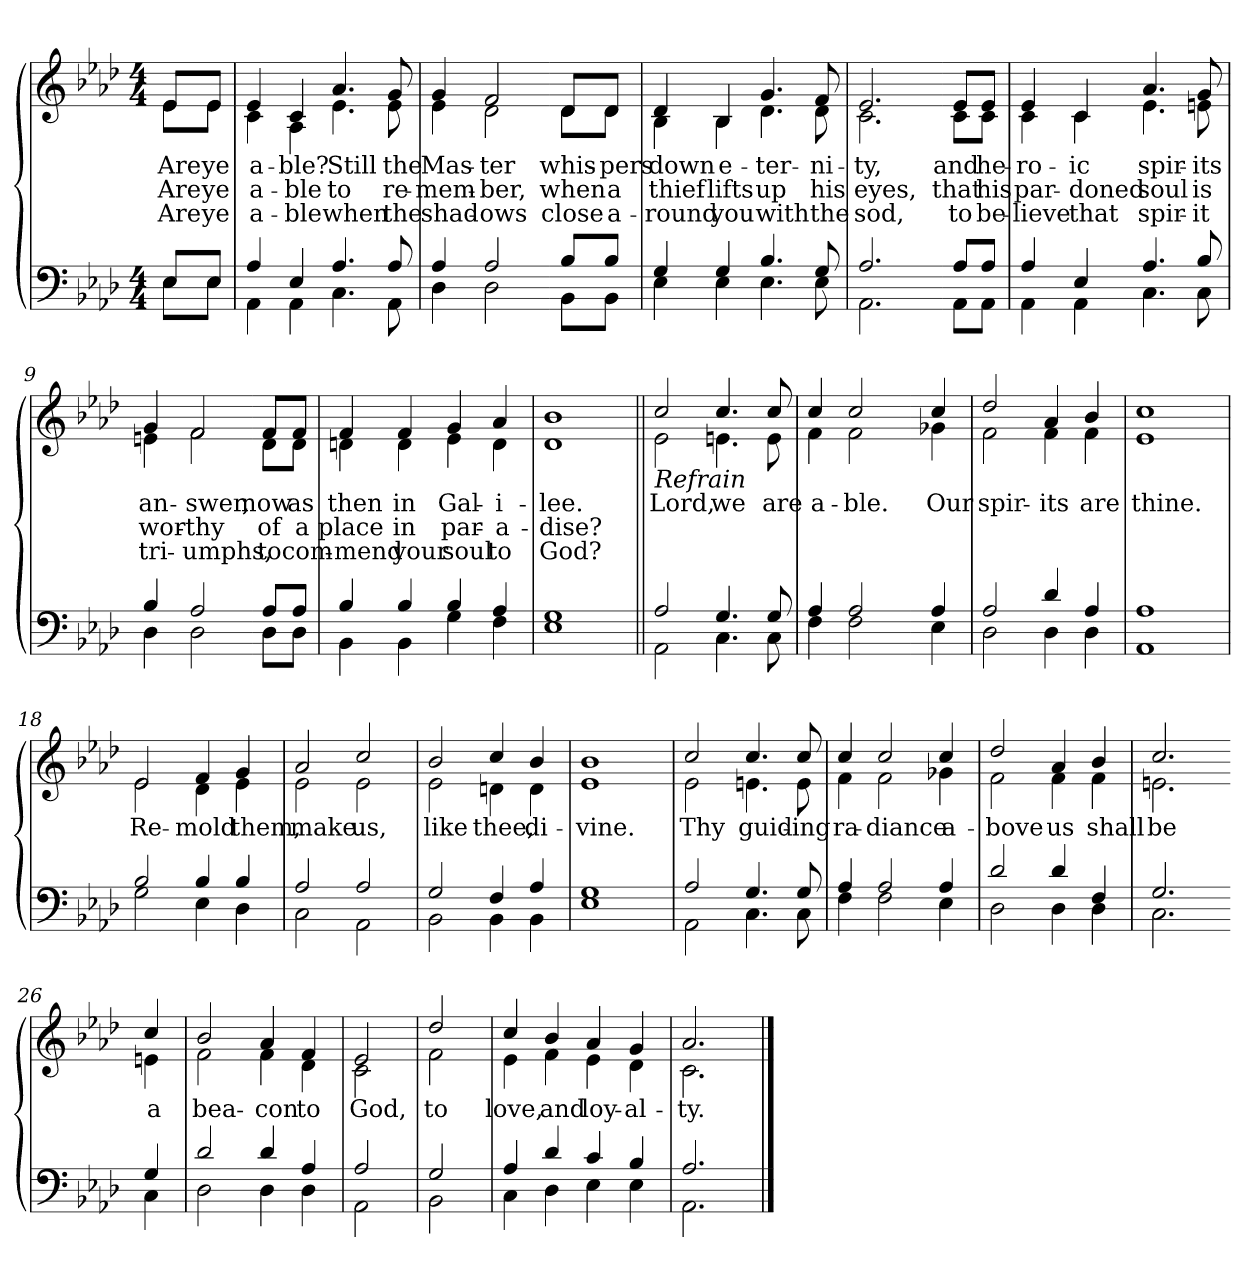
**kern	**kern	**text	**text	**text
*part2	*part1	*part1	*part1	*part1
*staff2	*staff1	*staff1	*staff1	*staff1
*clefF4	*clefG2	*	*	*
*k[b-e-a-d-]	*k[b-e-a-d-]	*	*	*
*M4/4	*M4/4	*	*	*
=1	=1	=1	=1	=1
*^	*	*	*	*
!	!	!LO:TX:b:i:t=Verse	!	!	!
!	!	!	!LO:LY:b	!LO:LY:b	!LO:LY:b
*	*	*^	*	*	*
8E-/L	8E-\L	8e-/L	8e-\L	Are	Are	Are
!	!	!	!	!LO:LY:b	!LO:LY:b	!LO:LY:b
8E-/J	8E-\J	8e-/J	8e-\J	ye	ye	ye
=2	=2	=2	=2	=2	=2	=2
!	!	!	!	!LO:LY:b	!LO:LY:b	!LO:LY:b
4A-/	4AA-\	4e-/	4c\	a-	a-	a-
!	!	!	!	!LO:LY:b	!LO:LY:b	!LO:LY:b
4E-/	4AA-\	4c/	4A-\	-ble?	-ble	-ble
!	!	!	!	!LO:LY:b	!LO:LY:b	!LO:LY:b
4.A-/	4.C\	4.a-/	4.e-\	Still	to	when
!	!	!	!	!LO:LY:b	!LO:LY:b	!LO:LY:b
8A-/	8AA-\	8g/	8e-\	the	re-	the
=3	=3	=3	=3	=3	=3	=3
!	!	!	!	!LO:LY:b	!LO:LY:b	!LO:LY:b
4A-/	4D-\	4g/	4e-\	Mas-	-mem-	shad-
!	!	!	!	!LO:LY:b	!LO:LY:b	!LO:LY:b
2A-/	2D-\	2f/	2d-\	-ter	-ber,	-ows
!!LO:LB:g=z	!!
=4-	=4-	=4-	=4-	=4-	=4-	=4-
!	!	!	!	!LO:LY:b	!LO:LY:b	!LO:LY:b
8B-/L	8BB-\L	8d-/L	8d-\L	whis-	when	close
!	!	!	!	!LO:LY:b	!LO:LY:b	!LO:LY:b
8B-/J	8BB-\J	8d-/J	8d-\J	-pers	a	a-
=5	=5	=5	=5	=5	=5	=5
!	!	!	!	!LO:LY:b	!LO:LY:b	!LO:LY:b
4G/	4E-\	4d-/	4B-\	down	thief	-round
!	!	!	!	!LO:LY:b	!LO:LY:b	!LO:LY:b
4G/	4E-\	4B-/	4B-\	e-	lifts	you
!	!	!	!	!LO:LY:b	!LO:LY:b	!LO:LY:b
4.B-/	4.E-\	4.g/	4.d-\	-ter-	up	with
!	!	!	!	!LO:LY:b	!LO:LY:b	!LO:LY:b
8G/	8E-\	8f/	8d-\	-ni-	his	the
=6	=6	=6	=6	=6	=6	=6
!	!	!	!	!LO:LY:b	!LO:LY:b	!LO:LY:b
2.A-/	2.AA-\	2.e-/	2.c\	-ty,	eyes,	sod,
!!LO:LB:g=z	!!
=7-	=7-	=7-	=7-	=7-	=7-	=7-
!	!	!	!	!LO:LY:b	!LO:LY:b	!LO:LY:b
8A-/L	8AA-\L	8e-/L	8c\L	and	that	to
!	!	!	!	!LO:LY:b	!LO:LY:b	!LO:LY:b
8A-/J	8AA-\J	8e-/J	8c\J	he-	his	be-
=8	=8	=8	=8	=8	=8	=8
!	!	!	!	!LO:LY:b	!LO:LY:b	!LO:LY:b
4A-/	4AA-\	4e-/	4c\	-ro-	par-	-lieve
!	!	!	!	!LO:LY:b	!LO:LY:b	!LO:LY:b
4E-/	4AA-\	4c/	4c\	-ic	-doned	that
!	!	!	!	!LO:LY:b	!LO:LY:b	!LO:LY:b
4.A-/	4.C\	4.a-/	4.e-\	spir-	soul	spir-
!	!	!	!	!LO:LY:b	!LO:LY:b	!LO:LY:b
8B-/	8C\	8g/	8en\	-its	is	-it
=9	=9	=9	=9	=9	=9	=9
!	!	!	!	!LO:LY:b	!LO:LY:b	!LO:LY:b
4B-/	4D-\	4g/	4eni\	an-	wor-	tri-
!	!	!	!	!LO:LY:b	!LO:LY:b	!LO:LY:b
2A-/	2D-\	2f/	2f\	-swer,	-thy	-umphs,
!!LO:LB:g=z	!!
=10-	=10-	=10-	=10-	=10-	=10-	=10-
!	!	!	!	!LO:LY:b	!LO:LY:b	!LO:LY:b
8A-/L	8D-\L	8f/L	8d-\L	now	of	to
!	!	!	!	!LO:LY:b	!LO:LY:b	!LO:LY:b
8A-/J	8D-\J	8f/J	8d-\J	as	a	com-
=11	=11	=11	=11	=11	=11	=11
!	!	!	!	!LO:LY:b	!LO:LY:b	!LO:LY:b
4B-/	4BB-\	4f/	4dni\	then	place	-mend
!	!	!	!	!LO:LY:b	!LO:LY:b	!LO:LY:b
4B-/	4BB-\	4f/	4d\	in	in	your
!	!	!	!	!LO:LY:b	!LO:LY:b	!LO:LY:b
4B-/	4G\	4g/	4e-\	Gal-	par-	soul
!	!	!	!	!LO:LY:b	!LO:LY:b	!LO:LY:b
4A-/	4F\	4a-/	4d\	-i-	-a-	to
=12	=12	=12	=12	=12	=12	=12
!	!	!	!	!LO:LY:b	!LO:LY:b	!LO:LY:b
1G	1E-	1b-	1d-i	-lee.	-dise?	God?
!!LO:LB:g=z	!!
=13||	=13||	=13||	=13||	=13||	=13||	=13||
!	!	!LO:TX:b:i:t=Refrain	!	!	!	!
!	!	!	!	!LO:LY:b	!	!
2A-/	2AA-\	2cc/	2e-\	Lord,	.	.
!	!	!	!	!LO:LY:b	!	!
4.G/	4.C\	4.cc/	4.en\	we	.	.
!	!	!	!	!LO:LY:b	!	!
8G/	8C\	8cc/	8e\	are	.	.
=14	=14	=14	=14	=14	=14	=14
!	!	!	!	!LO:LY:b	!	!
4A-/	4F\	4cc/	4f\	a-	.	.
!	!	!	!	!LO:LY:b	!	!
2A-/	2F\	2cc/	2f\	-ble.	.	.
=15-	=15-	=15-	=15-	=15-	=15-	=15-
!	!	!	!	!LO:LY:b	!	!
4A-/	4E-\	4cc/	4g-X\	Our	.	.
=16	=16	=16	=16	=16	=16	=16
!	!	!	!	!LO:LY:b	!	!
2A-/	2D-\	2dd-/	2f\	spir-	.	.
!	!	!	!	!LO:LY:b	!	!
4d-/	4D-\	4a-/	4f\	-its	.	.
!	!	!	!	!LO:LY:b	!	!
4A-/	4D-\	4b-/	4f\	are	.	.
=17	=17	=17	=17	=17	=17	=17
!	!	!	!	!LO:LY:b	!	!
1A-	1AA-	1cc	1e-	thine.	.	.
!!LO:LB:g=z	!!
=18	=18	=18	=18	=18	=18	=18
!	!	!	!	!LO:LY:b	!	!
2B-/	2G\	2e-/	2e-\	Re-	.	.
!	!	!	!	!LO:LY:b	!	!
4B-/	4E-\	4f/	4d-\	-mold	.	.
!	!	!	!	!LO:LY:b	!	!
4B-/	4D-\	4g/	4e-\	them,	.	.
=19	=19	=19	=19	=19	=19	=19
!	!	!	!	!LO:LY:b	!	!
2A-/	2C\	2a-/	2e-\	make	.	.
!	!	!	!	!LO:LY:b	!	!
2A-/	2AA-\	2cc/	2e-\	us,	.	.
=20	=20	=20	=20	=20	=20	=20
!	!	!	!	!LO:LY:b	!	!
2G/	2BB-\	2b-/	2e-\	like	.	.
!	!	!	!	!LO:LY:b	!	!
4F/	4BB-\	4cc/	4dn\	thee,	.	.
!	!	!	!	!LO:LY:b	!	!
4A-/	4BB-\	4b-/	4d\	di-	.	.
=21	=21	=21	=21	=21	=21	=21
!	!	!	!	!LO:LY:b	!	!
1G	1E-	1b-	1e-	-vine.	.	.
!!LO:LB:g=z	!!
=22	=22	=22	=22	=22	=22	=22
!	!	!	!	!LO:LY:b	!	!
2A-/	2AA-\	2cc/	2e-\	Thy	.	.
!	!	!	!	!LO:LY:b	!	!
4.G/	4.C\	4.cc/	4.en\	guid-	.	.
!	!	!	!	!LO:LY:b	!	!
8G/	8C\	8cc/	8e\	-ing	.	.
=23	=23	=23	=23	=23	=23	=23
!	!	!	!	!LO:LY:b	!	!
4A-/	4F\	4cc/	4f\	ra-	.	.
!	!	!	!	!LO:LY:b	!	!
2A-/	2F\	2cc/	2f\	-diance	.	.
!	!	!	!	!LO:LY:b	!	!
4A-/	4E-\	4cc/	4g-X\	a-	.	.
=24	=24	=24	=24	=24	=24	=24
!	!	!	!	!LO:LY:b	!	!
2d-/	2D-\	2dd-/	2f\	-bove	.	.
!	!	!	!	!LO:LY:b	!	!
4d-/	4D-\	4a-/	4f\	us	.	.
!	!	!	!	!LO:LY:b	!	!
4F/	4D-\	4b-/	4f\	shall	.	.
=25	=25	=25	=25	=25	=25	=25
!	!	!	!	!LO:LY:b	!	!
2.G/	2.C\	2.cc/	2.eni\	be	.	.
!!LO:LB:g=z	!!
=26-	=26-	=26-	=26-	=26-	=26-	=26-
!	!	!	!	!LO:LY:b	!	!
4G/	4C\	4cc/	4eni\	a	.	.
=27	=27	=27	=27	=27	=27	=27
!	!	!	!	!LO:LY:b	!	!
2d-/	2D-\	2b-/	2f\	bea-	.	.
!	!	!	!	!LO:LY:b	!	!
4d-/	4D-\	4a-/	4f\	-con	.	.
!	!	!	!	!LO:LY:b	!	!
4A-/	4D-\	4f/	4d-\	to	.	.
=28	=28	=28	=28	=28	=28	=28
!	!	!	!	!LO:LY:b	!	!
2A-/	2AA-\	2e-/	2c\	God,	.	.
=29	=29	=29	=29	=29	=29	=29
!	!	!	!	!LO:LY:b	!	!
2G/	2BB-\	2dd-/	2f\	to	.	.
=30	=30	=30	=30	=30	=30	=30
!	!	!	!	!LO:LY:b	!	!
4A-/	4C\	4cc/	4e-\	love,	.	.
!	!	!	!	!LO:LY:b	!	!
4d-/	4D-\	4b-/	4f\	and	.	.
!	!	!	!	!LO:LY:b	!	!
4c/	4E-\	4a-/	4e-\	loy-	.	.
!	!	!	!	!LO:LY:b	!	!
4B-/	4E-\	4g/	4d-\	-al-	.	.
=31	=31	=31	=31	=31	=31	=31
!	!	!	!	!LO:LY:b	!	!
2.A-/	2.AA-\	2.a-/	2.c\	-ty.	.	.
*v	*v	*	*	*	*	*
*	*v	*v	*	*	*
==	==	==	==	==
*-	*-	*-	*-	*-
